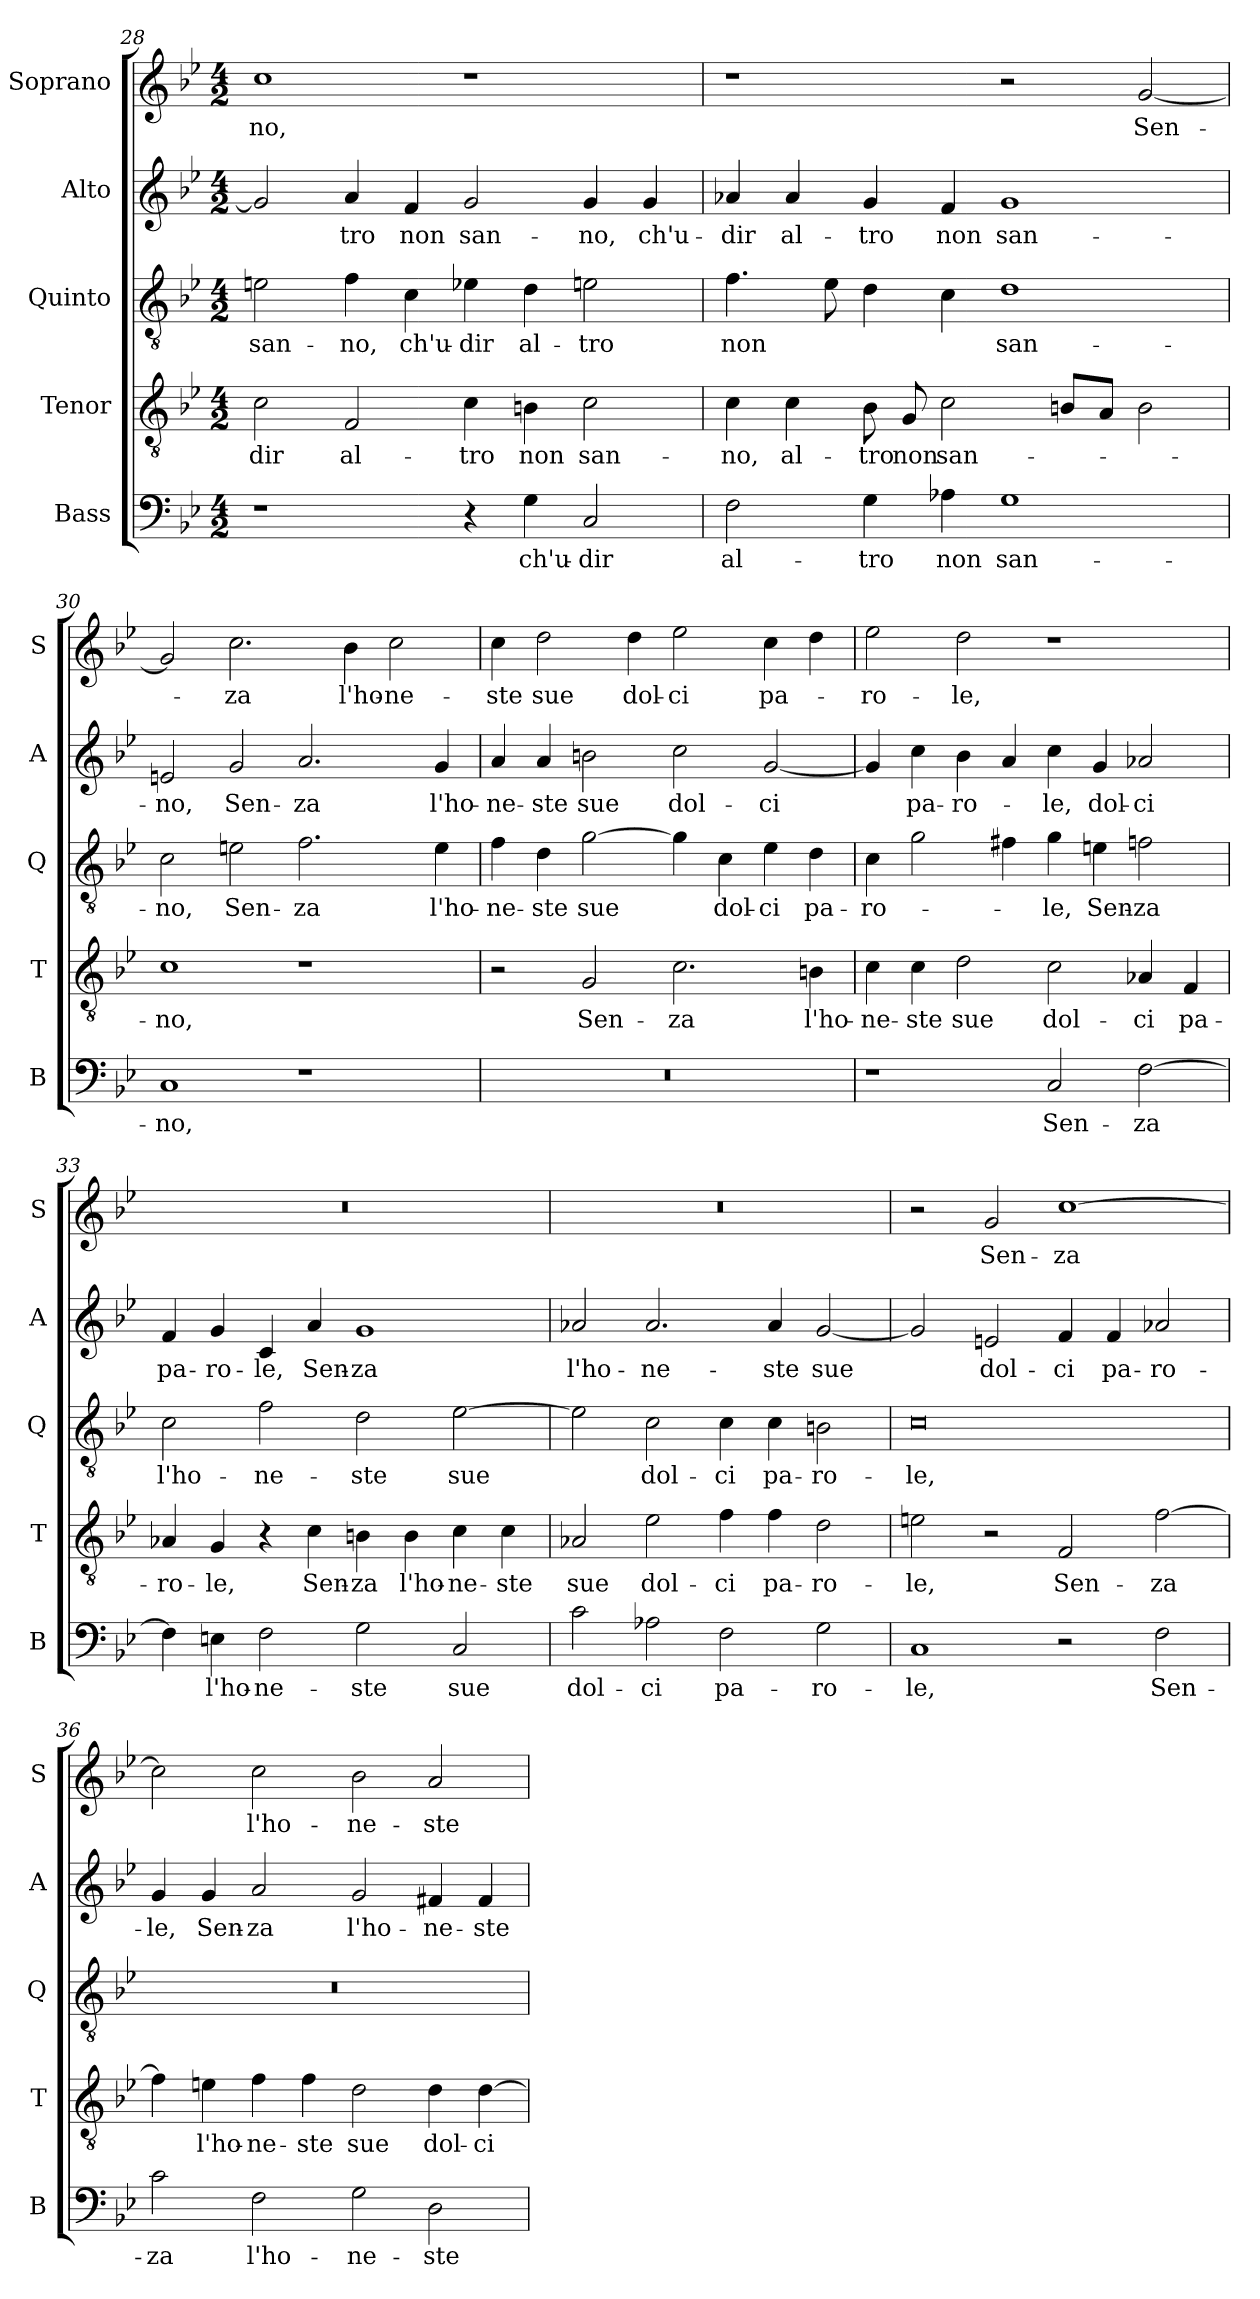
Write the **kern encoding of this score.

**kern	**text	**kern	**text	**kern	**text	**kern	**text	**kern	**text
*part5	*part5	*part4	*part4	*part3	*part3	*part2	*part2	*part1	*part1
*staff5	*staff5	*staff4	*staff4	*staff3	*staff3	*staff2	*staff2	*staff1	*staff1
*I"Bass	*	*I"Tenor	*	*I"Quinto	*	*I"Alto	*	*I"Soprano	*
*I'B	*	*I'T	*	*I'Q	*	*I'A	*	*I'S	*
*clefF4	*	*clefGv2	*	*clefGv2	*	*clefG2	*	*clefG2	*
*k[b-e-]	*	*k[b-e-]	*	*k[b-e-]	*	*k[b-e-]	*	*k[b-e-]	*
*B-:	*	*B-:	*	*B-:	*	*B-:	*	*B-:	*
*M4/2	*	*M4/2	*	*M4/2	*	*M4/2	*	*M4/2	*
=28	=28	=28	=28	=28	=28	=28	=28	=28	=28
!	!	!	!LO:LY:b	!	!LO:LY:b	!	!	!	!LO:LY:b
1r	.	2c\	-dir	2en\	san-	2g/]	.	1cc	-no,
!	!	!	!LO:LY:b	!	!LO:LY:b	!	!LO:LY:b	!	!
.	.	2F/	al-	4f\	-no,	4a/	-tro	.	.
!	!	!	!	!	!LO:LY:b	!	!LO:LY:b	!	!
.	.	.	.	4c\	ch'u-	4f/	non	.	.
!	!	!	!LO:LY:b	!	!LO:LY:b	!	!LO:LY:b	!	!
4r	.	4c\	-tro	4e-X\	-dir	2g/	san-	1r	.
!	!LO:LY:b	!	!LO:LY:b	!	!LO:LY:b	!	!	!	!
4G\	ch'u-	4Bn\	non	4d\	al-	.	.	.	.
!	!LO:LY:b	!	!LO:LY:b	!	!LO:LY:b	!	!LO:LY:b	!	!
2C/	-dir	2c\	san-	2en\	-tro	4g/	-no,	.	.
!	!	!	!	!	!	!	!LO:LY:b	!	!
.	.	.	.	.	.	4g/	ch'u-	.	.
=29	=29	=29	=29	=29	=29	=29	=29	=29	=29
!	!LO:LY:b	!	!LO:LY:b	!	!LO:LY:b	!	!LO:LY:b	!	!
2F\	al-	4c\	-no,	4.f\	non	4a-X/	-dir	1r	.
!	!	!	!LO:LY:b	!	!	!	!LO:LY:b	!	!
.	.	4c\	al-	.	.	4a-/	al-	.	.
.	.	.	.	8e-\	.	.	.	.	.
!	!LO:LY:b	!	!LO:LY:b	!	!	!	!LO:LY:b	!	!
4G\	-tro	8B-\	-tro	4d\	.	4g/	-tro	.	.
!	!	!	!LO:LY:b	!	!	!	!	!	!
.	.	8G/	non	.	.	.	.	.	.
!	!LO:LY:b	!	!LO:LY:b	!	!	!	!LO:LY:b	!	!
4A-X\	non	2c\	san-	4c\	.	4f/	non	.	.
!	!LO:LY:b	!	!	!	!LO:LY:b	!	!LO:LY:b	!	!
1G	san-	.	.	1d	san-	1g	san-	2r	.
.	.	8Bn/L	.	.	.	.	.	.	.
.	.	8A/J	.	.	.	.	.	.	.
!	!	!	!	!	!	!	!	!	!LO:LY:b
.	.	2B\	.	.	.	.	.	[2g/	Sen-
!!LO:LB:g=z
=30	=30	=30	=30	=30	=30	=30	=30	=30	=30
!	!LO:LY:b	!	!LO:LY:b	!	!LO:LY:b	!	!LO:LY:b	!	!
1C	-no,	1c	-no,	2c\	-no,	2en/	-no,	2g/]	.
!	!	!	!	!	!LO:LY:b	!	!LO:LY:b	!	!LO:LY:b
.	.	.	.	2en\	Sen-	2g/	Sen-	2.cc\	-za
!	!	!	!	!	!LO:LY:b	!	!LO:LY:b	!	!
1r	.	1r	.	2.f\	-za	2.a/	-za	.	.
!	!	!	!	!	!	!	!	!	!LO:LY:b
.	.	.	.	.	.	.	.	4b-\	l'ho-
!	!	!	!	!	!	!	!	!	!LO:LY:b
.	.	.	.	.	.	.	.	2cc\	-ne-
!	!	!	!	!	!LO:LY:b	!	!LO:LY:b	!	!
.	.	.	.	4e\	l'ho-	4g/	l'ho-	.	.
=31	=31	=31	=31	=31	=31	=31	=31	=31	=31
!	!	!	!	!	!LO:LY:b	!	!LO:LY:b	!	!LO:LY:b
0r	.	2r	.	4f\	-ne-	4a/	-ne-	4cc\	-ste
!	!	!	!	!	!LO:LY:b	!	!LO:LY:b	!	!LO:LY:b
.	.	.	.	4d\	-ste	4a/	-ste	2dd\	sue
!	!	!	!LO:LY:b	!	!LO:LY:b	!	!LO:LY:b	!	!
.	.	2G/	Sen-	[2g\	sue	2bn\	sue	.	.
!	!	!	!	!	!	!	!	!	!LO:LY:b
.	.	.	.	.	.	.	.	4dd\	dol-
!	!	!	!LO:LY:b	!	!	!	!LO:LY:b	!	!LO:LY:b
.	.	2.c\	-za	4g\]	.	2cc\	dol-	2ee-\	-ci
!	!	!	!	!	!LO:LY:b	!	!	!	!
.	.	.	.	4c\	dol-	.	.	.	.
!	!	!	!	!	!LO:LY:b	!	!LO:LY:b	!	!LO:LY:b
.	.	.	.	4e-\	-ci	[2g/	-ci	4cc\	pa-
!	!	!	!LO:LY:b	!	!LO:LY:b	!	!	!	!
.	.	4Bn\	l'ho-	4d\	pa-	.	.	4dd\	.
=32	=32	=32	=32	=32	=32	=32	=32	=32	=32
!	!	!	!LO:LY:b	!	!LO:LY:b	!	!	!	!LO:LY:b
1r	.	4c\	-ne-	4c\	-ro-	4g/]	.	2ee-\	-ro-
!	!	!	!LO:LY:b	!	!	!	!LO:LY:b	!	!
.	.	4c\	-ste	2g\	.	4cc\	pa-	.	.
!	!	!	!LO:LY:b	!	!	!	!LO:LY:b	!	!LO:LY:b
.	.	2d\	sue	.	.	4b-\	-ro-	2dd\	-le,
.	.	.	.	4f#X\	.	4a/	.	.	.
!	!LO:LY:b	!	!LO:LY:b	!	!LO:LY:b	!	!LO:LY:b	!	!
2C/	Sen-	2c\	dol-	4g\	-le,	4cc\	-le,	1r	.
!	!	!	!	!	!LO:LY:b	!	!LO:LY:b	!	!
.	.	.	.	4en\	Sen-	4g/	dol-	.	.
!	!LO:LY:b	!	!LO:LY:b	!	!LO:LY:b	!	!LO:LY:b	!	!
[2F\	-za	4A-X/	-ci	2fn\	-za	2a-X/	-ci	.	.
!	!	!	!LO:LY:b	!	!	!	!	!	!
.	.	4F/	pa-	.	.	.	.	.	.
!!LO:LB:g=z
=33	=33	=33	=33	=33	=33	=33	=33	=33	=33
!	!	!	!LO:LY:b	!	!LO:LY:b	!	!LO:LY:b	!	!
4F\]	.	4A-X/	-ro-	2c\	l'ho-	4f/	pa-	0r	.
!	!LO:LY:b	!	!LO:LY:b	!	!	!	!LO:LY:b	!	!
4En\	l'ho-	4G/	-le,	.	.	4g/	-ro-	.	.
!	!LO:LY:b	!	!	!	!LO:LY:b	!	!LO:LY:b	!	!
2F\	-ne-	4r	.	2f\	-ne-	4c/	-le,	.	.
!	!	!	!LO:LY:b	!	!	!	!LO:LY:b	!	!
.	.	4c\	Sen-	.	.	4a/	Sen-	.	.
!	!LO:LY:b	!	!LO:LY:b	!	!LO:LY:b	!	!LO:LY:b	!	!
2G\	-ste	4Bn\	-za	2d\	-ste	1g	-za	.	.
!	!	!	!LO:LY:b	!	!	!	!	!	!
.	.	4B\	l'ho-	.	.	.	.	.	.
!	!LO:LY:b	!	!LO:LY:b	!	!LO:LY:b	!	!	!	!
2C/	sue	4c\	-ne-	[2e-\	sue	.	.	.	.
!	!	!	!LO:LY:b	!	!	!	!	!	!
.	.	4c\	-ste	.	.	.	.	.	.
=34	=34	=34	=34	=34	=34	=34	=34	=34	=34
!	!LO:LY:b	!	!LO:LY:b	!	!	!	!LO:LY:b	!	!
2c\	dol-	2A-X/	sue	2e-\]	.	2a-X/	l'ho-	0r	.
!	!LO:LY:b	!	!LO:LY:b	!	!LO:LY:b	!	!LO:LY:b	!	!
2A-X\	-ci	2e-\	dol-	2c\	dol-	2.a-/	-ne-	.	.
!	!LO:LY:b	!	!LO:LY:b	!	!LO:LY:b	!	!	!	!
2F\	pa-	4f\	-ci	4c\	-ci	.	.	.	.
!	!	!	!LO:LY:b	!	!LO:LY:b	!	!LO:LY:b	!	!
.	.	4f\	pa-	4c\	pa-	4a-/	-ste	.	.
!	!LO:LY:b	!	!LO:LY:b	!	!LO:LY:b	!	!LO:LY:b	!	!
2G\	-ro-	2d\	-ro-	2Bn\	-ro-	[2g/	sue	.	.
=35	=35	=35	=35	=35	=35	=35	=35	=35	=35
!	!LO:LY:b	!	!LO:LY:b	!	!LO:LY:b	!	!	!	!
1C	-le,	2en\	-le,	0c	-le,	2g/]	.	2r	.
!	!	!	!	!	!	!	!LO:LY:b	!	!LO:LY:b
.	.	2r	.	.	.	2en/	dol-	2g/	Sen-
!	!	!	!LO:LY:b	!	!	!	!LO:LY:b	!	!LO:LY:b
2r	.	2F/	Sen-	.	.	4f/	-ci	[1cc	-za
!	!	!	!	!	!	!	!LO:LY:b	!	!
.	.	.	.	.	.	4f/	pa-	.	.
!	!LO:LY:b	!	!LO:LY:b	!	!	!	!LO:LY:b	!	!
2F\	Sen-	[2f\	-za	.	.	2a-X/	-ro-	.	.
!!LO:PB:g=z
=36	=36	=36	=36	=36	=36	=36	=36	=36	=36
!	!LO:LY:b	!	!	!	!	!	!LO:LY:b	!	!
2c\	-za	4f\]	.	0r	.	4g/	-le,	2cc\]	.
!	!	!	!LO:LY:b	!	!	!	!LO:LY:b	!	!
.	.	4en\	l'ho-	.	.	4g/	Sen-	.	.
!	!LO:LY:b	!	!LO:LY:b	!	!	!	!LO:LY:b	!	!LO:LY:b
2F\	l'ho-	4f\	-ne-	.	.	2a/	-za	2cc\	l'ho-
!	!	!	!LO:LY:b	!	!	!	!	!	!
.	.	4f\	-ste	.	.	.	.	.	.
!	!LO:LY:b	!	!LO:LY:b	!	!	!	!LO:LY:b	!	!LO:LY:b
2G\	-ne-	2d\	sue	.	.	2g/	l'ho-	2b-\	-ne-
!	!LO:LY:b	!	!LO:LY:b	!	!	!	!LO:LY:b	!	!LO:LY:b
2D\	-ste	4d\	dol-	.	.	4f#X/	-ne-	2a/	-ste
!	!	!	!LO:LY:b	!	!	!	!LO:LY:b	!	!
.	.	[4d\	-ci	.	.	4f#/	-ste	.	.
=	=	=	=	=	=	=	=	=	=
*-	*-	*-	*-	*-	*-	*-	*-	*-	*-
